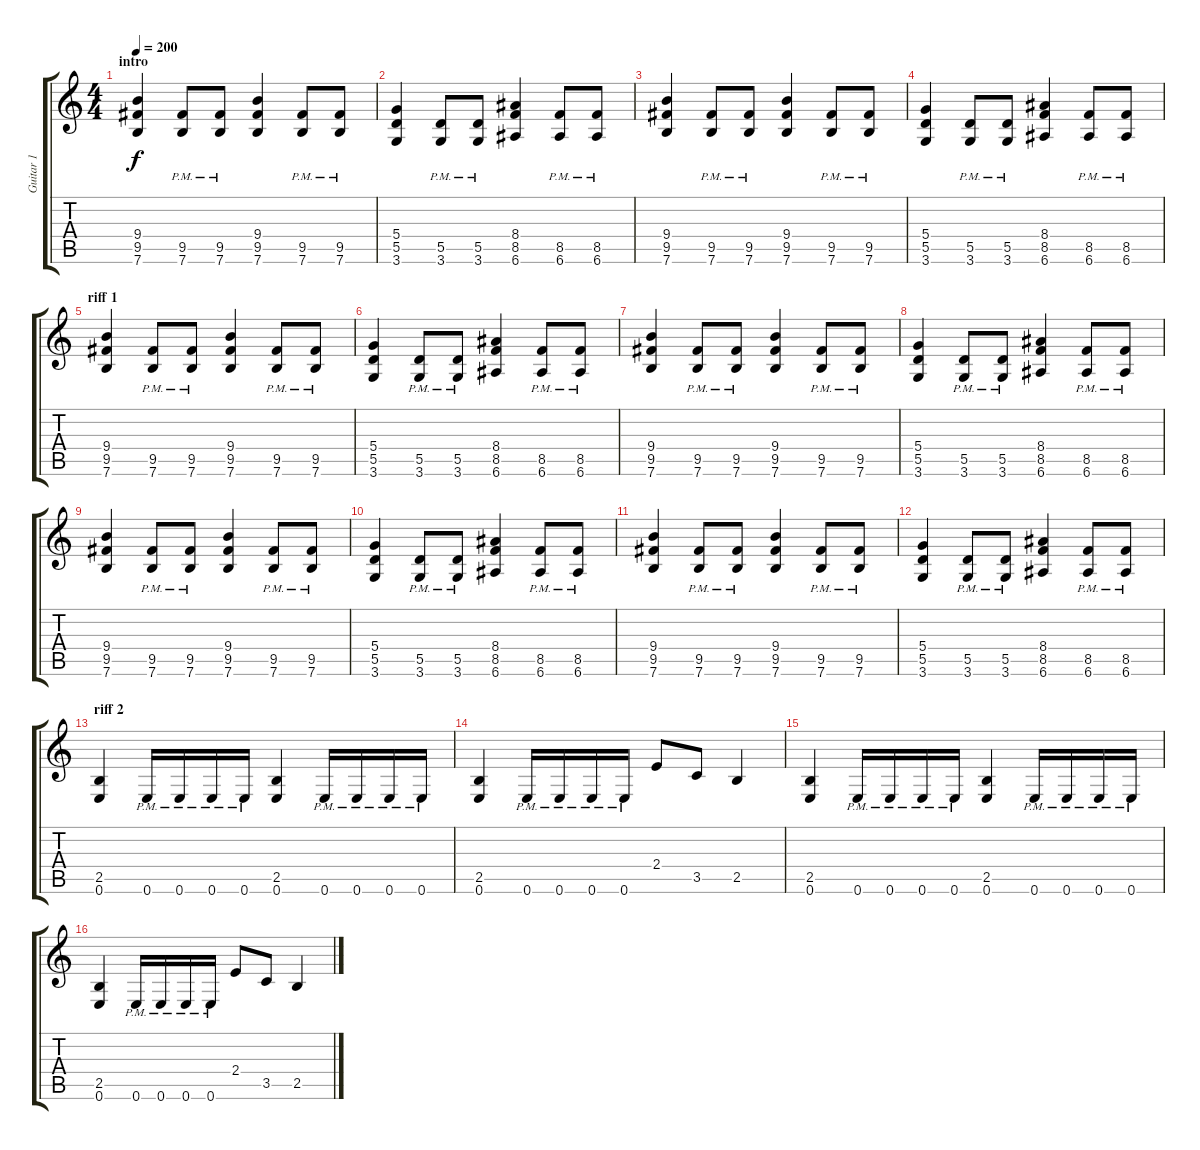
\track ("Guitar 1" "Guitar 1") {instrument distortionguitar}
\staff {score tabs}
\tuning (E4 B3 G3 D3 A2 E2) {hide}
\ts (4 4)
\section ("" "intro")
\tempo 200
\clef g2
\ks c
(9.4 9.5 7.6).4{dy f instrument distortionguitar} (9.5{pm} 7.6{pm}).8 (9.5{pm} 7.6{pm}).8 (9.4 9.5 7.6).4 (9.5{pm} 7.6{pm}).8 (9.5{pm} 7.6{pm}).8 |
(5.4 5.5 3.6).4 (5.5{pm} 3.6{pm}).8 (5.5{pm} 3.6{pm}).8 (8.4 8.5 6.6).4 (8.5{pm} 6.6{pm}).8 (8.5{pm} 6.6{pm}).8 |
(9.4 9.5 7.6).4 (9.5{pm} 7.6{pm}).8 (9.5{pm} 7.6{pm}).8 (9.4 9.5 7.6).4 (9.5{pm} 7.6{pm}).8 (9.5{pm} 7.6{pm}).8 |
(5.4 5.5 3.6).4 (5.5{pm} 3.6{pm}).8 (5.5{pm} 3.6{pm}).8 (8.4 8.5 6.6).4 (8.5{pm} 6.6{pm}).8 (8.5{pm} 6.6{pm}).8 |
\section ("" "riff 1")
(9.4 9.5 7.6).4 (9.5{pm} 7.6{pm}).8 (9.5{pm} 7.6{pm}).8 (9.4 9.5 7.6).4 (9.5{pm} 7.6{pm}).8 (9.5{pm} 7.6{pm}).8 |
(5.4 5.5 3.6).4 (5.5{pm} 3.6{pm}).8 (5.5{pm} 3.6{pm}).8 (8.4 8.5 6.6).4 (8.5{pm} 6.6{pm}).8 (8.5{pm} 6.6{pm}).8 |
(9.4 9.5 7.6).4 (9.5{pm} 7.6{pm}).8 (9.5{pm} 7.6{pm}).8 (9.4 9.5 7.6).4 (9.5{pm} 7.6{pm}).8 (9.5{pm} 7.6{pm}).8 |
(5.4 5.5 3.6).4 (5.5{pm} 3.6{pm}).8 (5.5{pm} 3.6{pm}).8 (8.4 8.5 6.6).4 (8.5{pm} 6.6{pm}).8 (8.5{pm} 6.6{pm}).8 |
(9.4 9.5 7.6).4 (9.5{pm} 7.6{pm}).8 (9.5{pm} 7.6{pm}).8 (9.4 9.5 7.6).4 (9.5{pm} 7.6{pm}).8 (9.5{pm} 7.6{pm}).8 |
(5.4 5.5 3.6).4 (5.5{pm} 3.6{pm}).8 (5.5{pm} 3.6{pm}).8 (8.4 8.5 6.6).4 (8.5{pm} 6.6{pm}).8 (8.5{pm} 6.6{pm}).8 |
(9.4 9.5 7.6).4 (9.5{pm} 7.6{pm}).8 (9.5{pm} 7.6{pm}).8 (9.4 9.5 7.6).4 (9.5{pm} 7.6{pm}).8 (9.5{pm} 7.6{pm}).8 |
(5.4 5.5 3.6).4 (5.5{pm} 3.6{pm}).8 (5.5{pm} 3.6{pm}).8 (8.4 8.5 6.6).4 (8.5{pm} 6.6{pm}).8 (8.5{pm} 6.6{pm}).8 |
\section ("" "riff 2")
(2.5 0.6).4 0.6{pm}.16 0.6{pm}.16 0.6{pm}.16 0.6{pm}.16 (2.5 0.6).4 0.6{pm}.16 0.6{pm}.16 0.6{pm}.16 0.6{pm}.16 |
(2.5 0.6).4 0.6{pm}.16 0.6{pm}.16 0.6{pm}.16 0.6{pm}.16 2.4.8 3.5.8 2.5.4 |
(2.5 0.6).4 0.6{pm}.16 0.6{pm}.16 0.6{pm}.16 0.6{pm}.16 (2.5 0.6).4 0.6{pm}.16 0.6{pm}.16 0.6{pm}.16 0.6{pm}.16 |
(2.5 0.6).4 0.6{pm}.16 0.6{pm}.16 0.6{pm}.16 0.6{pm}.16 2.4.8 3.5.8 2.5.4
